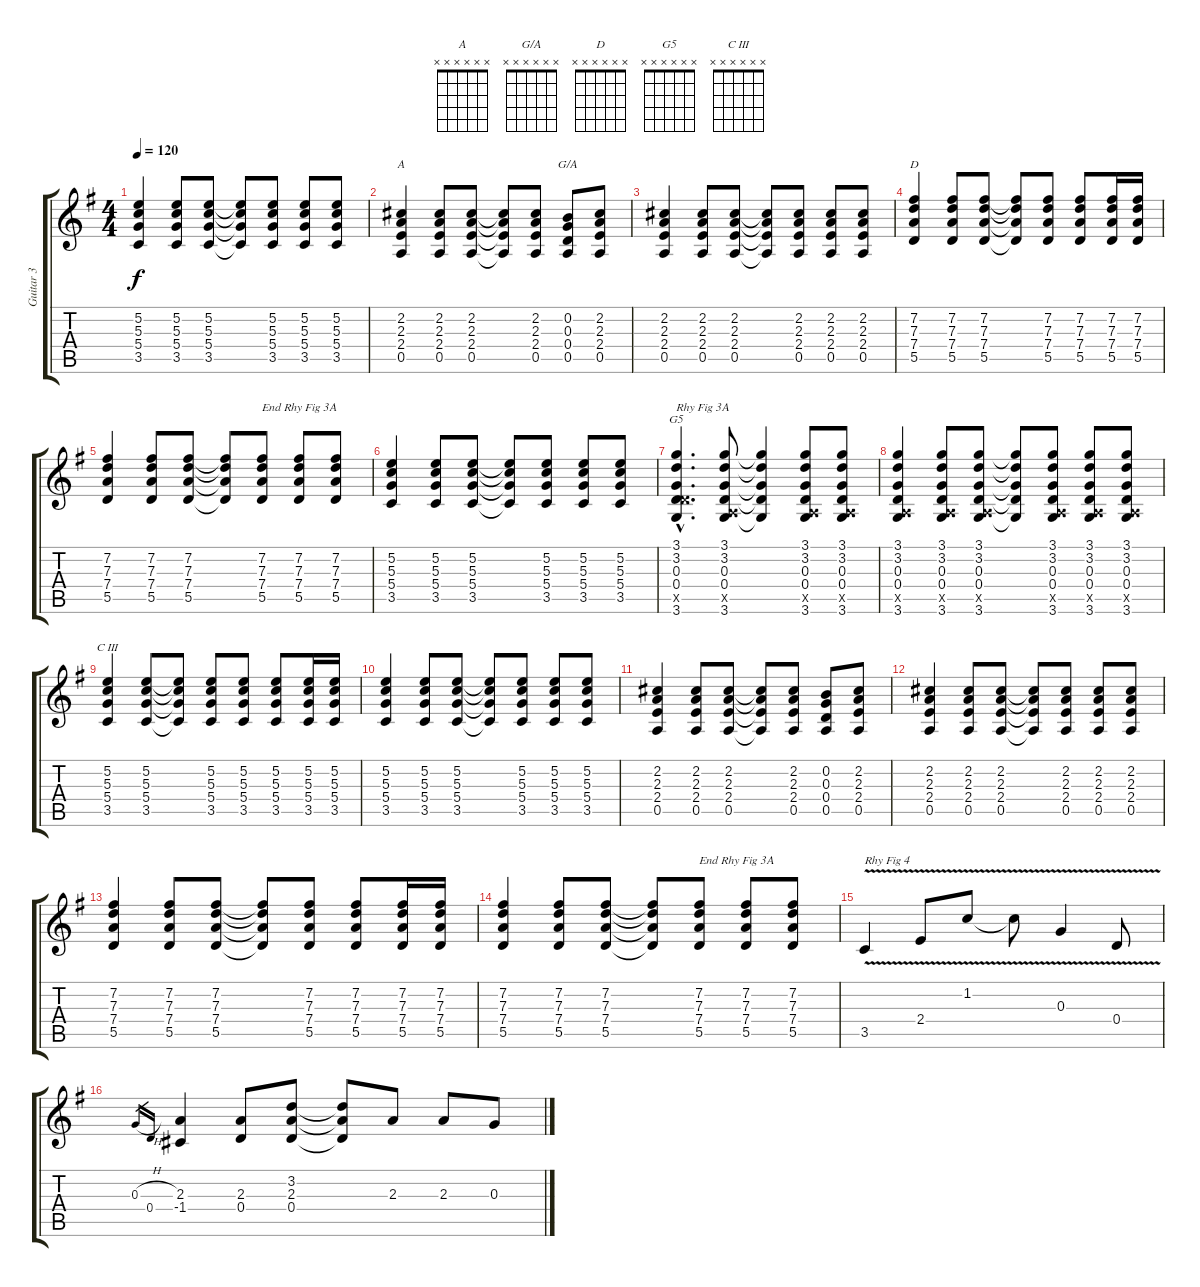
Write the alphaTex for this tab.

\track ("Guitar 3" "Guitar 3") {instrument distortionguitar}
\staff {score tabs}
\tuning (E4 B3 G3 D3 A2 E2) {hide}
\chord ("A" x x x x x x) {firstfret 0}
\chord ("G/A" x x x x x x) {firstfret 0}
\chord ("D" x x x x x x) {firstfret 0}
\chord ("G5" x x x x x x) {firstfret 0}
\chord ("C III" x x x x x x) {firstfret 0}
\ts (4 4)
\tempo 120
\clef g2
\ks g
(5.2 5.3 5.4 3.5).4{dy f} (5.2 5.3 5.4 3.5).8 (5.2 5.3 5.4 3.5).8 (5.2{t} 5.3{t} 5.4{t} 3.5{t}).8 (5.2 5.3 5.4 3.5).8 (5.2 5.3 5.4 3.5).8 (5.2 5.3 5.4 3.5).8 |
(2.2 2.3 2.4 0.5).4{ch "A"} (2.2 2.3 2.4 0.5).8 (2.2 2.3 2.4 0.5).8 (2.2{t} 2.3{t} 2.4{t} 0.5{t}).8 (2.2 2.3 2.4 0.5).8 (0.2 0.3 0.4 0.5).8{ch "G/A"} (2.2 2.3 2.4 0.5).8 |
(2.2 2.3 2.4 0.5).4 (2.2 2.3 2.4 0.5).8 (2.2 2.3 2.4 0.5).8 (2.2{t} 2.3{t} 2.4{t} 0.5{t}).8 (2.2 2.3 2.4 0.5).8 (2.2 2.3 2.4 0.5).8 (2.2 2.3 2.4 0.5).8 |
(7.2 7.3 7.4 5.5).4{ch "D"} (7.2 7.3 7.4 5.5).8 (7.2 7.3 7.4 5.5).8 (7.2{t} 7.3{t} 7.4{t} 5.5{t}).8 (7.2 7.3 7.4 5.5).8 (7.2 7.3 7.4 5.5).8 (7.2 7.3 7.4 5.5).16 (7.2 7.3 7.4 5.5).16 |
(7.2 7.3 7.4 5.5).4 (7.2 7.3 7.4 5.5).8 (7.2 7.3 7.4 5.5).8 (7.2{t} 7.3{t} 7.4{t} 5.5{t}).8 (7.2 7.3 7.4 5.5).8{txt "End Rhy Fig 3A"} (7.2 7.3 7.4 5.5).8 (7.2 7.3 7.4 5.5).8 |
(5.2 5.3 5.4 3.5).4 (5.2 5.3 5.4 3.5).8 (5.2 5.3 5.4 3.5).8 (5.2{t} 5.3{t} 5.4{t} 3.5{t}).8 (5.2 5.3 5.4 3.5).8 (5.2 5.3 5.4 3.5).8 (5.2 5.3 5.4 3.5).8 |
(3.1{hac} 3.2{hac} 0.3{hac} 0.4{hac} 5.5{hac x} 3.6{hac}).4{d ch "G5" txt "Rhy Fig 3A"} (3.1 3.2 0.3 0.4 0.5{x} 3.6).8 (3.1{t} 3.2{t} 0.3{t} 0.4{t} 3.6{t}).4 (3.1 3.2 0.3 0.4 0.5{x} 3.6).8 (3.1 3.2 0.3 0.4 0.5{x} 3.6).8 |
(3.1 3.2 0.3 0.4 0.5{x} 3.6).4 (3.1 3.2 0.3 0.4 0.5{x} 3.6).8 (3.1 3.2 0.3 0.4 0.5{x} 3.6).8 (3.1{t} 3.2{t} 0.3{t} 0.4{t} 3.6{t}).8 (3.1 3.2 0.3 0.4 0.5{x} 3.6).8 (3.1 3.2 0.3 0.4 0.5{x} 3.6).8 (3.1 3.2 0.3 0.4 0.5{x} 3.6).8 |
(5.2 5.3 5.4 3.5).4{ch "C III"} (5.2 5.3 5.4 3.5).8 (5.2{t} 5.3{t} 5.4{t} 3.5{t}).8 (5.2 5.3 5.4 3.5).8 (5.2 5.3 5.4 3.5).8 (5.2 5.3 5.4 3.5).8 (5.2 5.3 5.4 3.5).16 (5.2 5.3 5.4 3.5).16 |
(5.2 5.3 5.4 3.5).4 (5.2 5.3 5.4 3.5).8 (5.2 5.3 5.4 3.5).8 (5.2{t} 5.3{t} 5.4{t} 3.5{t}).8 (5.2 5.3 5.4 3.5).8 (5.2 5.3 5.4 3.5).8 (5.2 5.3 5.4 3.5).8 |
(2.2 2.3 2.4 0.5).4 (2.2 2.3 2.4 0.5).8 (2.2 2.3 2.4 0.5).8 (2.2{t} 2.3{t} 2.4{t} 0.5{t}).8 (2.2 2.3 2.4 0.5).8 (0.2 0.3 0.4 0.5).8 (2.2 2.3 2.4 0.5).8 |
(2.2 2.3 2.4 0.5).4 (2.2 2.3 2.4 0.5).8 (2.2 2.3 2.4 0.5).8 (2.2{t} 2.3{t} 2.4{t} 0.5{t}).8 (2.2 2.3 2.4 0.5).8 (2.2 2.3 2.4 0.5).8 (2.2 2.3 2.4 0.5).8 |
(7.2 7.3 7.4 5.5).4 (7.2 7.3 7.4 5.5).8 (7.2 7.3 7.4 5.5).8 (7.2{t} 7.3{t} 7.4{t} 5.5{t}).8 (7.2 7.3 7.4 5.5).8 (7.2 7.3 7.4 5.5).8 (7.2 7.3 7.4 5.5).16 (7.2 7.3 7.4 5.5).16 |
(7.2 7.3 7.4 5.5).4 (7.2 7.3 7.4 5.5).8 (7.2 7.3 7.4 5.5).8 (7.2{t} 7.3{t} 7.4{t} 5.5{t}).8 (7.2 7.3 7.4 5.5).8{txt "End Rhy Fig 3A"} (7.2 7.3 7.4 5.5).8 (7.2 7.3 7.4 5.5).8 |
3.5{v}.4{txt "Rhy Fig 4"} 2.4{v}.8 1.2{v}.8 1.2{t}.8 0.3{v}.4 0.4{v}.8 |
0.3{h}.16{gr} 0.4.16{gr} (2.3 -1.4).4 (2.3 0.4).8 (3.2 2.3 0.4).8 (3.2{t} 2.3{t} 0.4{t}).8 2.3.8 2.3.8 0.3.8
